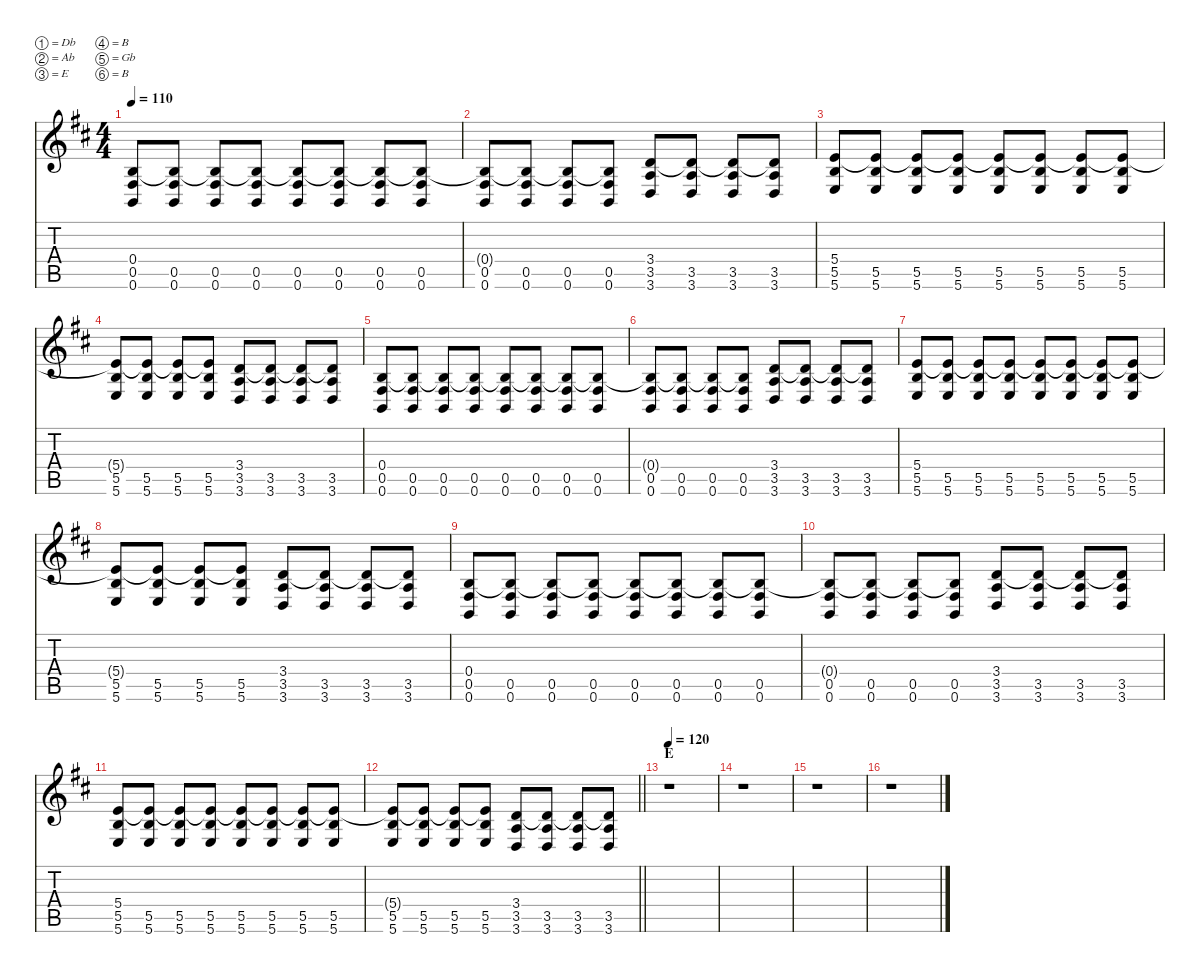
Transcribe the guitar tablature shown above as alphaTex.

\defaultSystemsLayout 4
\hideDynamics
\bracketExtendMode nobrackets
\singleTrackTrackNamePolicy hidden
\multiTrackTrackNamePolicy hidden
\firstSystemTrackNameMode fullname
\firstSystemTrackNameOrientation horizontal
\otherSystemsTrackNameOrientation horizontal
\track ("Michael Gallagher Dist" "od.guit.") {defaultSystemsLayout 8 instrument overdrivenguitar}
\staff {score tabs}
\tuning (Db4 Ab3 E3 B2 Gb2 B1)
\ts (4 4)
\tempo 110
\clef g2
\ks bminor
(0.4{acc forcenatural} 0.5{acc #} 0.6{acc forcenatural}).8{dy f beam Up} (0.4{t acc forcenatural} 0.5{acc #} 0.6{acc forcenatural}).8{beam Up} (0.4{t acc forcenatural} 0.5{acc #} 0.6{acc forcenatural}).8{beam Up} (0.4{t acc forcenatural} 0.5{acc #} 0.6{acc forcenatural}).8{beam Up} (0.4{t acc forcenatural} 0.5{acc #} 0.6{acc forcenatural}).8{beam Up} (0.4{t acc forcenatural} 0.5{acc #} 0.6{acc forcenatural}).8{beam Up} (0.4{t acc forcenatural} 0.5{acc #} 0.6{acc forcenatural}).8{beam Up} (0.4{t acc forcenatural} 0.5{acc #} 0.6{acc forcenatural}).8{beam Up} |
(0.4{t acc forcenatural} 0.5{acc #} 0.6{acc forcenatural}).8{beam Up} (0.4{t acc forcenatural} 0.5{acc #} 0.6{acc forcenatural}).8{beam Up} (0.4{t acc forcenatural} 0.5{acc #} 0.6{acc forcenatural}).8{beam Up} (0.4{t acc forcenatural} 0.5{acc #} 0.6{acc forcenatural}).8{beam Up} (3.4{acc forcenatural} 3.5{acc forcenatural} 3.6{acc forcenatural}).8{beam Up} (3.4{t acc forcenatural} 3.5{acc forcenatural} 3.6{acc forcenatural}).8{beam Up} (3.4{t acc forcenatural} 3.5{acc forcenatural} 3.6{acc forcenatural}).8{beam Up} (3.4{t acc forcenatural} 3.5{acc forcenatural} 3.6{acc forcenatural}).8{beam Up} |
(5.4{acc forcenatural} 5.5{acc forcenatural} 5.6{acc forcenatural}).8{beam Up} (5.4{t acc forcenatural} 5.5{acc forcenatural} 5.6{acc forcenatural}).8{beam Up} (5.4{t acc forcenatural} 5.5{acc forcenatural} 5.6{acc forcenatural}).8{beam Up} (5.4{t acc forcenatural} 5.5{acc forcenatural} 5.6{acc forcenatural}).8{beam Up} (5.4{t acc forcenatural} 5.5{acc forcenatural} 5.6{acc forcenatural}).8{beam Up} (5.4{t acc forcenatural} 5.5{acc forcenatural} 5.6{acc forcenatural}).8{beam Up} (5.4{t acc forcenatural} 5.5{acc forcenatural} 5.6{acc forcenatural}).8{beam Up} (5.4{t acc forcenatural} 5.5{acc forcenatural} 5.6{acc forcenatural}).8{beam Up} |
(5.4{t acc forcenatural} 5.5{acc forcenatural} 5.6{acc forcenatural}).8{beam Up} (5.4{t acc forcenatural} 5.5{acc forcenatural} 5.6{acc forcenatural}).8{beam Up} (5.4{t acc forcenatural} 5.5{acc forcenatural} 5.6{acc forcenatural}).8{beam Up} (5.4{t acc forcenatural} 5.5{acc forcenatural} 5.6{acc forcenatural}).8{beam Up} (3.4{acc forcenatural} 3.5{acc forcenatural} 3.6{acc forcenatural}).8{beam Up} (3.4{t acc forcenatural} 3.5{acc forcenatural} 3.6{acc forcenatural}).8{beam Up} (3.4{t acc forcenatural} 3.5{acc forcenatural} 3.6{acc forcenatural}).8{beam Up} (3.4{t acc forcenatural} 3.5{acc forcenatural} 3.6{acc forcenatural}).8{beam Up} |
(0.4{acc forcenatural} 0.5{acc #} 0.6{acc forcenatural}).8{beam Up} (0.4{t acc forcenatural} 0.5{acc #} 0.6{acc forcenatural}).8{beam Up} (0.4{t acc forcenatural} 0.5{acc #} 0.6{acc forcenatural}).8{beam Up} (0.4{t acc forcenatural} 0.5{acc #} 0.6{acc forcenatural}).8{beam Up} (0.4{t acc forcenatural} 0.5{acc #} 0.6{acc forcenatural}).8{beam Up} (0.4{t acc forcenatural} 0.5{acc #} 0.6{acc forcenatural}).8{beam Up} (0.4{t acc forcenatural} 0.5{acc #} 0.6{acc forcenatural}).8{beam Up} (0.4{t acc forcenatural} 0.5{acc #} 0.6{acc forcenatural}).8{beam Up} |
(0.4{t acc forcenatural} 0.5{acc #} 0.6{acc forcenatural}).8{beam Up} (0.4{t acc forcenatural} 0.5{acc #} 0.6{acc forcenatural}).8{beam Up} (0.4{t acc forcenatural} 0.5{acc #} 0.6{acc forcenatural}).8{beam Up} (0.4{t acc forcenatural} 0.5{acc #} 0.6{acc forcenatural}).8{beam Up} (3.4{acc forcenatural} 3.5{acc forcenatural} 3.6{acc forcenatural}).8{beam Up} (3.4{t acc forcenatural} 3.5{acc forcenatural} 3.6{acc forcenatural}).8{beam Up} (3.4{t acc forcenatural} 3.5{acc forcenatural} 3.6{acc forcenatural}).8{beam Up} (3.4{t acc forcenatural} 3.5{acc forcenatural} 3.6{acc forcenatural}).8{beam Up} |
(5.4{acc forcenatural} 5.5{acc forcenatural} 5.6{acc forcenatural}).8{beam Up} (5.4{t acc forcenatural} 5.5{acc forcenatural} 5.6{acc forcenatural}).8{beam Up} (5.4{t acc forcenatural} 5.5{acc forcenatural} 5.6{acc forcenatural}).8{beam Up} (5.4{t acc forcenatural} 5.5{acc forcenatural} 5.6{acc forcenatural}).8{beam Up} (5.4{t acc forcenatural} 5.5{acc forcenatural} 5.6{acc forcenatural}).8{beam Up} (5.4{t acc forcenatural} 5.5{acc forcenatural} 5.6{acc forcenatural}).8{beam Up} (5.4{t acc forcenatural} 5.5{acc forcenatural} 5.6{acc forcenatural}).8{beam Up} (5.4{t acc forcenatural} 5.5{acc forcenatural} 5.6{acc forcenatural}).8{beam Up} |
(5.4{t acc forcenatural} 5.5{acc forcenatural} 5.6{acc forcenatural}).8{beam Up} (5.4{t acc forcenatural} 5.5{acc forcenatural} 5.6{acc forcenatural}).8{beam Up} (5.4{t acc forcenatural} 5.5{acc forcenatural} 5.6{acc forcenatural}).8{beam Up} (5.4{t acc forcenatural} 5.5{acc forcenatural} 5.6{acc forcenatural}).8{beam Up} (3.4{acc forcenatural} 3.5{acc forcenatural} 3.6{acc forcenatural}).8{beam Up} (3.4{t acc forcenatural} 3.5{acc forcenatural} 3.6{acc forcenatural}).8{beam Up} (3.4{t acc forcenatural} 3.5{acc forcenatural} 3.6{acc forcenatural}).8{beam Up} (3.4{t acc forcenatural} 3.5{acc forcenatural} 3.6{acc forcenatural}).8{beam Up} |
(0.4{acc forcenatural} 0.5{acc #} 0.6{acc forcenatural}).8{beam Up} (0.4{t acc forcenatural} 0.5{acc #} 0.6{acc forcenatural}).8{beam Up} (0.4{t acc forcenatural} 0.5{acc #} 0.6{acc forcenatural}).8{beam Up} (0.4{t acc forcenatural} 0.5{acc #} 0.6{acc forcenatural}).8{beam Up} (0.4{t acc forcenatural} 0.5{acc #} 0.6{acc forcenatural}).8{beam Up} (0.4{t acc forcenatural} 0.5{acc #} 0.6{acc forcenatural}).8{beam Up} (0.4{t acc forcenatural} 0.5{acc #} 0.6{acc forcenatural}).8{beam Up} (0.4{t acc forcenatural} 0.5{acc #} 0.6{acc forcenatural}).8{beam Up} |
(0.4{t acc forcenatural} 0.5{acc #} 0.6{acc forcenatural}).8{beam Up} (0.4{t acc forcenatural} 0.5{acc #} 0.6{acc forcenatural}).8{beam Up} (0.4{t acc forcenatural} 0.5{acc #} 0.6{acc forcenatural}).8{beam Up} (0.4{t acc forcenatural} 0.5{acc #} 0.6{acc forcenatural}).8{beam Up} (3.4{acc forcenatural} 3.5{acc forcenatural} 3.6{acc forcenatural}).8{beam Up} (3.4{t acc forcenatural} 3.5{acc forcenatural} 3.6{acc forcenatural}).8{beam Up} (3.4{t acc forcenatural} 3.5{acc forcenatural} 3.6{acc forcenatural}).8{beam Up} (3.4{t acc forcenatural} 3.5{acc forcenatural} 3.6{acc forcenatural}).8{beam Up} |
(5.4{acc forcenatural} 5.5{acc forcenatural} 5.6{acc forcenatural}).8{beam Up} (5.4{t acc forcenatural} 5.5{acc forcenatural} 5.6{acc forcenatural}).8{beam Up} (5.4{t acc forcenatural} 5.5{acc forcenatural} 5.6{acc forcenatural}).8{beam Up} (5.4{t acc forcenatural} 5.5{acc forcenatural} 5.6{acc forcenatural}).8{beam Up} (5.4{t acc forcenatural} 5.5{acc forcenatural} 5.6{acc forcenatural}).8{beam Up} (5.4{t acc forcenatural} 5.5{acc forcenatural} 5.6{acc forcenatural}).8{beam Up} (5.4{t acc forcenatural} 5.5{acc forcenatural} 5.6{acc forcenatural}).8{beam Up} (5.4{t acc forcenatural} 5.5{acc forcenatural} 5.6{acc forcenatural}).8{beam Up} |
\barLineRight lightlight
(5.4{t acc forcenatural} 5.5{acc forcenatural} 5.6{acc forcenatural}).8{beam Up} (5.4{t acc forcenatural} 5.5{acc forcenatural} 5.6{acc forcenatural}).8{beam Up} (5.4{t acc forcenatural} 5.5{acc forcenatural} 5.6{acc forcenatural}).8{beam Up} (5.4{t acc forcenatural} 5.5{acc forcenatural} 5.6{acc forcenatural}).8{beam Up} (3.4{acc forcenatural} 3.5{acc forcenatural} 3.6{acc forcenatural}).8{beam Up} (3.4{t acc forcenatural} 3.5{acc forcenatural} 3.6{acc forcenatural}).8{beam Up} (3.4{t acc forcenatural} 3.5{acc forcenatural} 3.6{acc forcenatural}).8{beam Up} (3.4{t acc forcenatural} 3.5{acc forcenatural} 3.6{acc forcenatural}).8{beam Up} |
\section ("" "E")
\tempo 120
r.1{beam Down} |
r.1{beam Down} |
r.1{beam Down} |
r.1{beam Down}
